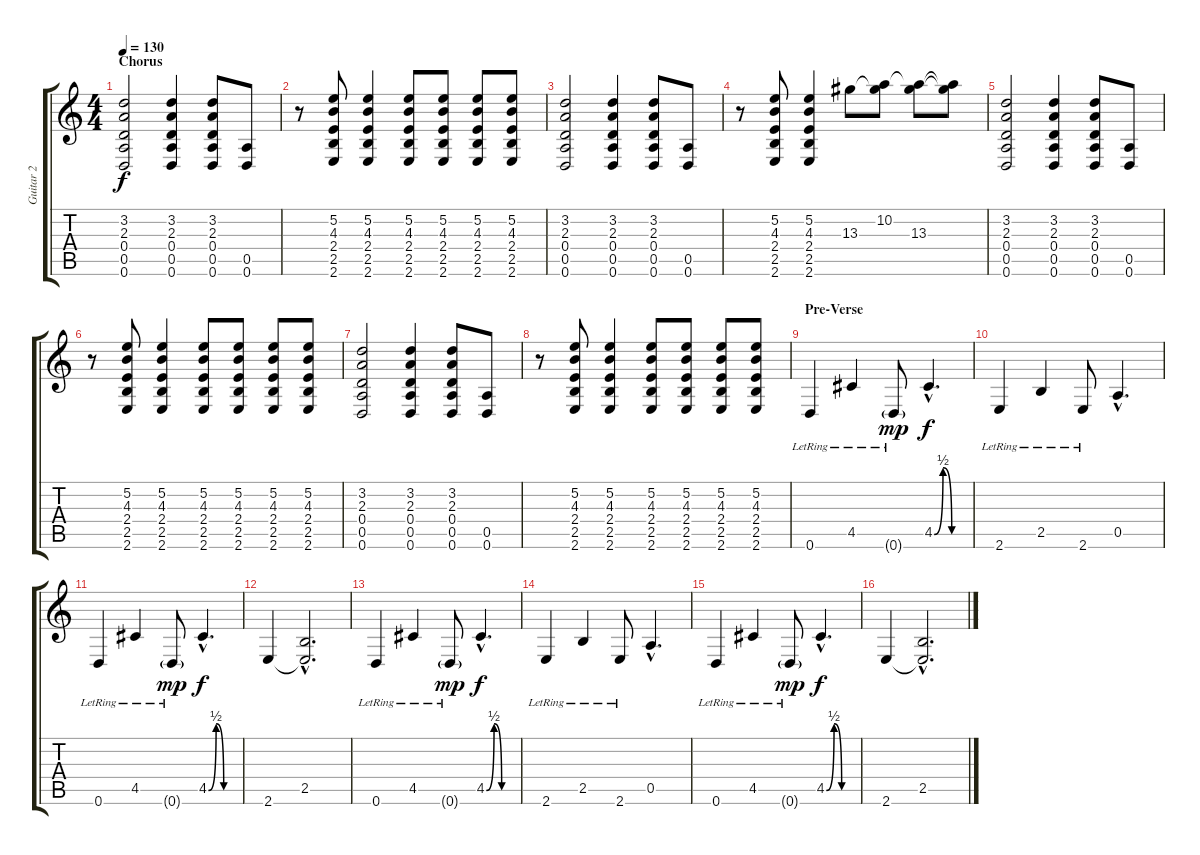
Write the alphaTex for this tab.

\track ("Guitar 2" "Guitar 2") {instrument distortionguitar}
\staff {score tabs}
\tuning (E4 B3 G3 D3 A2 D2) {hide}
\ts (4 4)
\section ("" "Chorus")
\tempo 130
\clef g2
\ks c
(3.2 2.3 0.4 0.5 0.6).2{dy f} (3.2 2.3 0.4 0.5 0.6).4 (3.2 2.3 0.4 0.5 0.6).8 (0.5 0.6).8 |
r.8 (5.2 4.3 2.4 2.5 2.6).8 (5.2 4.3 2.4 2.5 2.6).4 (5.2 4.3 2.4 2.5 2.6).8 (5.2 4.3 2.4 2.5 2.6).8 (5.2 4.3 2.4 2.5 2.6).8 (5.2 4.3 2.4 2.5 2.6).8 |
(3.2 2.3 0.4 0.5 0.6).2 (3.2 2.3 0.4 0.5 0.6).4 (3.2 2.3 0.4 0.5 0.6).8 (0.5 0.6).8 |
r.8 (5.2 4.3 2.4 2.5 2.6).8 (5.2 4.3 2.4 2.5 2.6).4 13.3.8 (10.2 13.3{t}).8 (10.2{t} 13.3).8 (10.2{t} 13.3{t}).8 |
(3.2 2.3 0.4 0.5 0.6).2 (3.2 2.3 0.4 0.5 0.6).4 (3.2 2.3 0.4 0.5 0.6).8 (0.5 0.6).8 |
r.8 (5.2 4.3 2.4 2.5 2.6).8 (5.2 4.3 2.4 2.5 2.6).4 (5.2 4.3 2.4 2.5 2.6).8 (5.2 4.3 2.4 2.5 2.6).8 (5.2 4.3 2.4 2.5 2.6).8 (5.2 4.3 2.4 2.5 2.6).8 |
(3.2 2.3 0.4 0.5 0.6).2 (3.2 2.3 0.4 0.5 0.6).4 (3.2 2.3 0.4 0.5 0.6).8 (0.5 0.6).8 |
r.8 (5.2 4.3 2.4 2.5 2.6).8 (5.2 4.3 2.4 2.5 2.6).4 (5.2 4.3 2.4 2.5 2.6).8 (5.2 4.3 2.4 2.5 2.6).8 (5.2 4.3 2.4 2.5 2.6).8 (5.2 4.3 2.4 2.5 2.6).8 |
\section ("" "Pre-Verse")
0.6{lr}.4 4.5{lr}.4 0.6{g lr}.8{dy mp} 4.5{be (custom 0 0 15 2 30 0 45 0 60 0) hac}.4{d dy f} |
2.6{lr}.4 2.5{lr}.4 2.6{lr}.8 0.5{hac}.4{d} |
0.6{lr}.4 4.5{lr}.4 0.6{g lr}.8{dy mp} 4.5{be (custom 0 0 15 2 30 0 45 0 60 0) hac}.4{d dy f} |
2.6.4 (2.5{hac} 2.6{hac t}).2{d} |
0.6{lr}.4 4.5{lr}.4 0.6{g lr}.8{dy mp} 4.5{be (custom 0 0 15 2 30 0 45 0 60 0) hac}.4{d dy f} |
2.6{lr}.4 2.5{lr}.4 2.6{lr}.8 0.5{hac}.4{d} |
0.6{lr}.4 4.5{lr}.4 0.6{g lr}.8{dy mp} 4.5{be (custom 0 0 15 2 30 0 45 0 60 0) hac}.4{d dy f} |
2.6.4 (2.5{hac} 2.6{hac t}).2{d}
